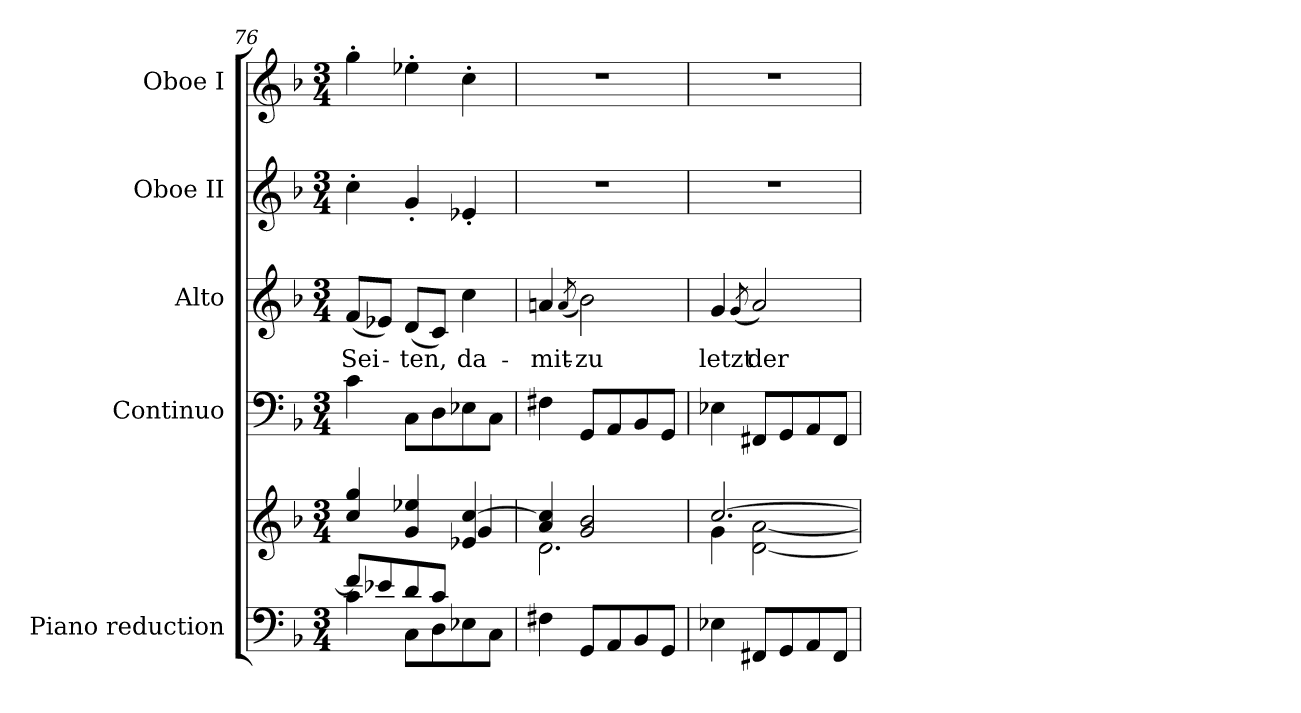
**kern	**kern	**kern	**kern	**text	**kern	**kern
*part5	*part5	*part4	*part3	*part3	*part2	*part1
*staff6	*staff5	*staff4	*staff3	*staff3	*staff2	*staff1
*I"Piano reduction	*	*I"Continuo	*I"Alto	*	*I"Oboe II	*I"Oboe I
*I'Pno	*	*	*	*	*I'Ob	*I'Ob
*clefF4	*clefG2	*clefF4	*clefG2	*	*clefG2	*clefG2
*k[b-]	*k[b-]	*k[b-]	*k[b-]	*	*k[b-]	*k[b-]
*M3/4	*M3/4	*M3/4	*M3/4	*	*M3/4	*M3/4
=76	=76	=76	=76	=76	=76	=76
*^	*^	*	*	*	*	*
!	!	!	!	!	!	!LO:LY:b	!	!
8f/L]	4c\	4cc/ 4gg/	2ryy	4c\	(8f/L	Sei-	4cc'\	4gg'\
8e-X/	.	.	.	.	8e-X/J)	.	.	.
!	!	!	!	!	!	!LO:LY:b	!	!
8d/	8C\L	4g/ 4ee-X/	.	8C\L	(8d/L	-ten,	4g'/	4ee-X'\
8c/J	8D\	.	.	8D\	8c/J)	.	.	.
!	!	!	!	!	!	!LO:LY:b	!	!
4ryy	8E-X\	4e-X/ [4cc/	4g/	8E-X\	4cc\	da-	4e-X'/	4cc'\
.	8C\J	.	.	8C\J	.	.	.	.
!!LO:LB:g=z
=77	=77	=77	=77	=77	=77	=77	=77	=77
!	!	!	!	!	!	!LO:LY:b	!	!
*v	*v	*	*	*	*	*	*	*
4F#X\	4a/ 4cc/]	2.d\	4F#X\	4an/	-mit-	2.r	2.r
.	.	.	.	(8qa/	.	.	.
!	!	!	!	!	!LO:LY:b	!	!
8GG/L	2g/ 2b-/	.	8GG/L	2b-\)	-zu	.	.
8AA/	.	.	8AA/	.	.	.	.
8BB-/	.	.	8BB-/	.	.	.	.
8GG/J	.	.	8GG/J	.	.	.	.
=78	=78	=78	=78	=78	=78	=78	=78
!	!	!	!	!	!LO:LY:b	!	!
4E-X\	[2.cc/	4g\	4E-X\	4g/	letzt	2.r	2.r
.	.	.	.	(8qg/	.	.	.
!	!	!	!	!	!LO:LY:b	!	!
8FF#X/L	.	[2d\ [>2a\	8FF#X/L	2a/)	der	.	.
8GG/	.	.	8GG/	.	.	.	.
8AA/	.	.	8AA/	.	.	.	.
8FF#/J	.	.	8FF#/J	.	.	.	.
*	*v	*v	*	*	*	*	*
=	=	=	=	=	=	=
*-	*-	*-	*-	*-	*-	*-
